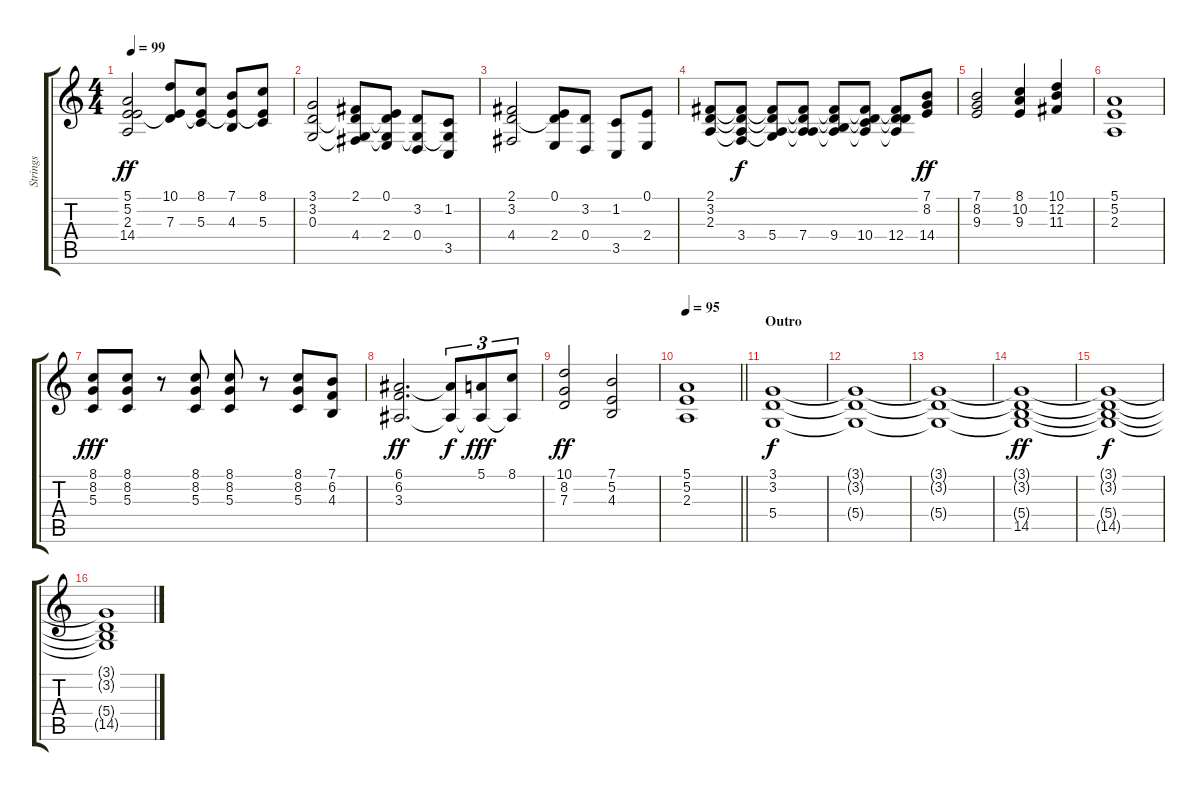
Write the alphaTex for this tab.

\track ("Strings" "Strings") {instrument synthstrings1}
\staff {score tabs}
\tuning (E4 B3 G3 D3 A2 E2) {hide}
\ts (4 4)
\tempo 99
\clef g2
\ks c
(5.1 5.2 2.3 14.4{t}).2{dy ff} (10.1 5.2{t} 7.3).8 (8.1 5.2{t} 5.3).8 (7.1 5.2{t} 4.3).8 (8.1 5.2{t} 5.3).8 |
(3.1 3.2 0.3).2 (2.1 3.2{t} 0.3{t} 4.4).8 (0.1 3.2{t} 0.3{t} 2.4).8 (3.2 0.3{t} 0.4).8 (1.2 0.3{t} 3.5).8 |
(2.1 3.2 4.4).2 (0.1 3.2{t} 2.4).8 (3.2 0.4).8 (1.2 3.5).8 (0.1 2.4).8 |
(2.1 3.2 2.3).8 (2.1{t} 3.2{t} 2.3{t} 3.4).8{dy f} (2.1{t} 3.2{t} 2.3{t} 5.4).8 (2.1{t} 3.2{t} 2.3{t} 7.4).8 (2.1{t} 3.2{t} 2.3{t} 9.4).8 (2.1{t} 3.2{t} 2.3{t} 10.4).8 (2.1{t} 3.2{t} 2.3{t} 12.4).8 (7.1 8.2 14.4).8{dy ff} |
(7.1 8.2 9.3).2 (8.1 10.2 9.3).4 (10.1 12.2 11.3).4 |
(5.1 5.2 2.3).1{volume 15} |
(8.1 8.2 5.3).8{dy fff volume 13} (8.1 8.2 5.3).8 r.8 (8.1 8.2 5.3).8 (8.1 8.2 5.3).8 r.8 (8.1 8.2 5.3).8 (7.1 6.2 4.3).8 |
(6.1 6.2 3.3).2{d dy ff volume 8} (6.1{t} 3.3{t}).8{tu (3 2) dy f} (5.1 3.3{t}).8{tu (3 2) dy fff} (8.1 3.3{t}).8{tu (3 2)} |
(10.1 8.2 7.3).2{dy ff} (7.1 5.2 4.3).2 |
\tempo 95
\barLineRight lightlight
(5.1 5.2 2.3).1 |
\section ("" "Outro")
(3.1 3.2 5.4).1{dy f} |
(3.1{t} 3.2{t} 5.4{t}).1 |
(3.1{t} 3.2{t} 5.4{t}).1 |
(3.1{t} 3.2{t} 5.4{t} 14.5).1{dy ff} |
(3.1{t} 3.2{t} 5.4{t} 14.5{t}).1{dy f} |
(3.1{t} 3.2{t} 5.4{t} 14.5{t}).1
